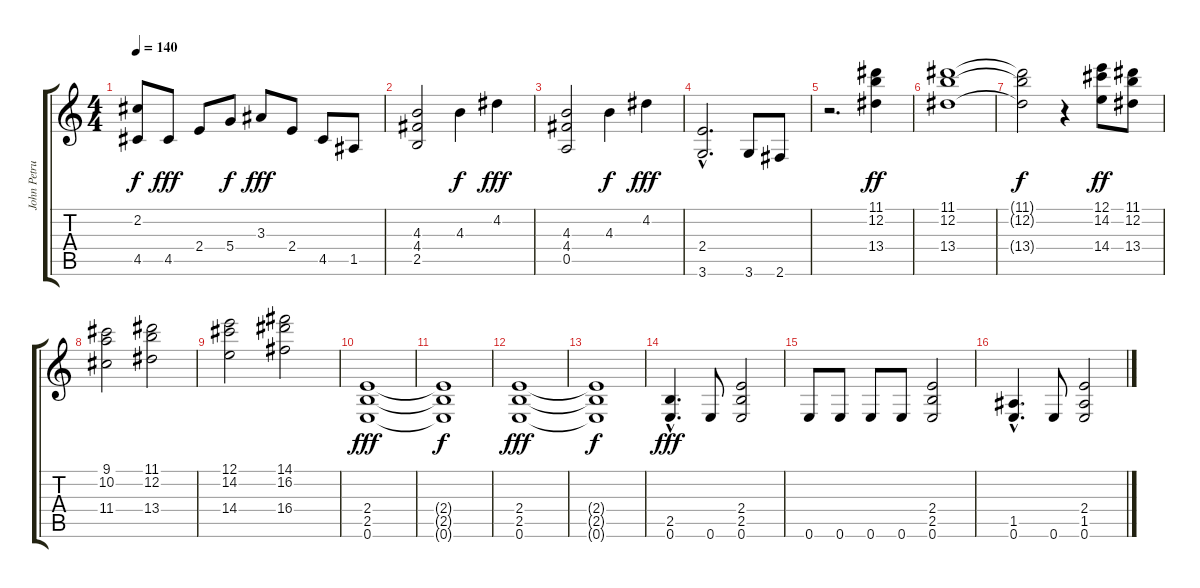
\track ("John Petrucci - 6 Strings Guitar" "John Petru") {instrument distortionguitar}
\staff {score tabs}
\tuning (E4 B3 G3 D3 A2 E2) {hide}
\ts (4 4)
\tempo 140
\clef g2
\ks c
(2.2{t} 4.5{t}).8{dy f} 4.5.8{dy fff} 2.4.8 5.4.8{dy f} 3.3.8{dy fff} 2.4.8 4.5.8 1.5.8 |
(4.3 4.4 2.5).2 4.3.4{dy f} 4.2.4{dy fff} |
(4.3 4.4 0.5).2 4.3.4{dy f} 4.2.4{dy fff} |
(2.4{hac} 3.6{hac}).2{d} 3.6.8 2.6.8 |
r.2{d} (11.1 12.2 13.4).4{dy ff} |
(11.1 12.2 13.4).1 |
(11.1{t} 12.2{t} 13.4{t}).2{dy f} r.4 (12.1 14.2 14.4).8{dy ff} (11.1 12.2 13.4).8 |
(9.1 10.2 11.4).2 (11.1 12.2 13.4).2 |
(12.1 14.2 14.4).2 (14.1 16.2 16.4).2 |
(2.4 2.5 0.6).1{dy fff} |
(2.4{t} 2.5{t} 0.6{t}).1{dy f} |
(2.4 2.5 0.6).1{dy fff} |
(2.4{t} 2.5{t} 0.6{t}).1{dy f} |
(2.5{hac} 0.6{hac}).4{d dy fff} 0.6.8 (2.4 2.5 0.6).2 |
0.6.8 0.6.8 0.6.8 0.6.8 (2.4 2.5 0.6).2 |
(1.5{hac} 0.6{hac}).4{d} 0.6.8 (2.4 1.5 0.6).2
